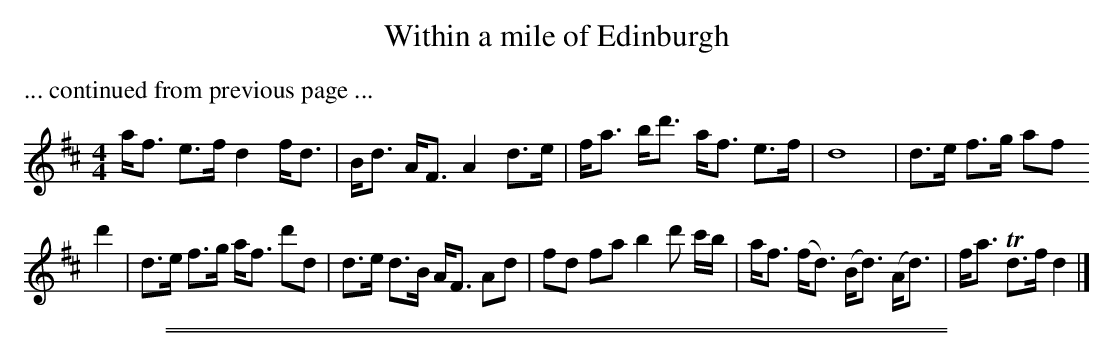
X:1
T: Within a mile of Edinburgh
M: 4/4
L: 1/8
K: D
%%text ... continued from previous page ...
a<f e>f d2 f<d | B<d A<F A2 d>e | f<a b<d' a<f e>f | d8 | d>e f>g af
d'2 | d>e f>g a<f d'd | d>e d>B A<F Ad | fd fa b2 d' c'/b/ | a<f \
(f<d) (B<d) (A<d) | f<a Td>f d2 |]
